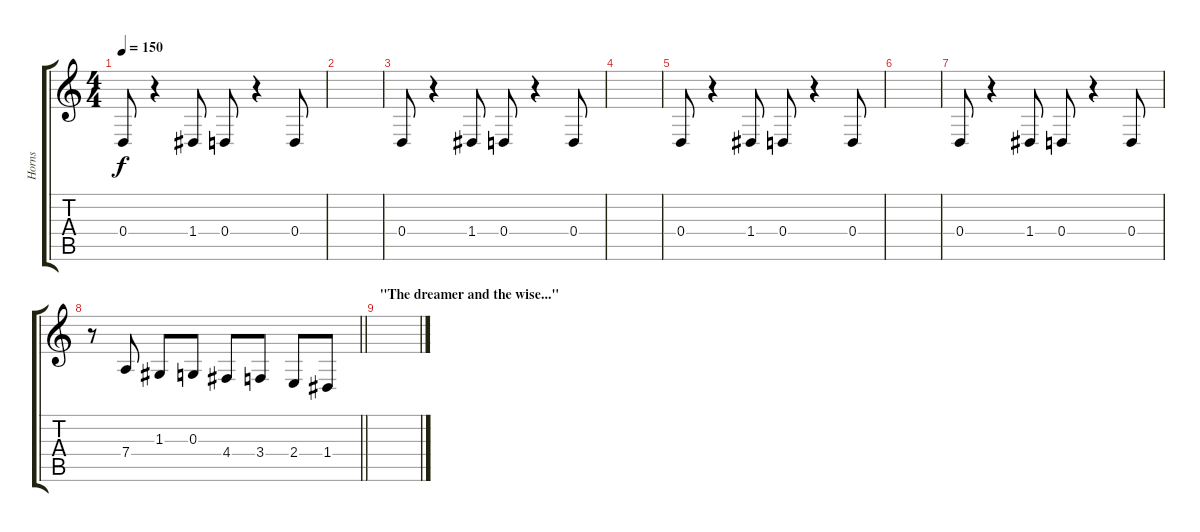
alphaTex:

\track ("Horns" "Horns") {instrument frenchhorn}
\staff {score tabs}
\tuning (E4 B3 G3 D3 A2 E2) {hide}
\ts (4 4)
\tempo 150
\clef g2
\ks c
0.4.8{dy f} r.4 1.4.8 0.4.8 r.4 0.4.8 |
|
0.4.8 r.4 1.4.8 0.4.8 r.4 0.4.8 |
|
0.4.8 r.4 1.4.8 0.4.8 r.4 0.4.8 |
|
0.4.8 r.4 1.4.8 0.4.8 r.4 0.4.8 |
\barLineRight lightlight
r.8 7.4.8 1.3.8 0.3.8 4.4.8 3.4.8 2.4.8 1.4.8 |
\section ("" "\"The dreamer and the wise...\"")
